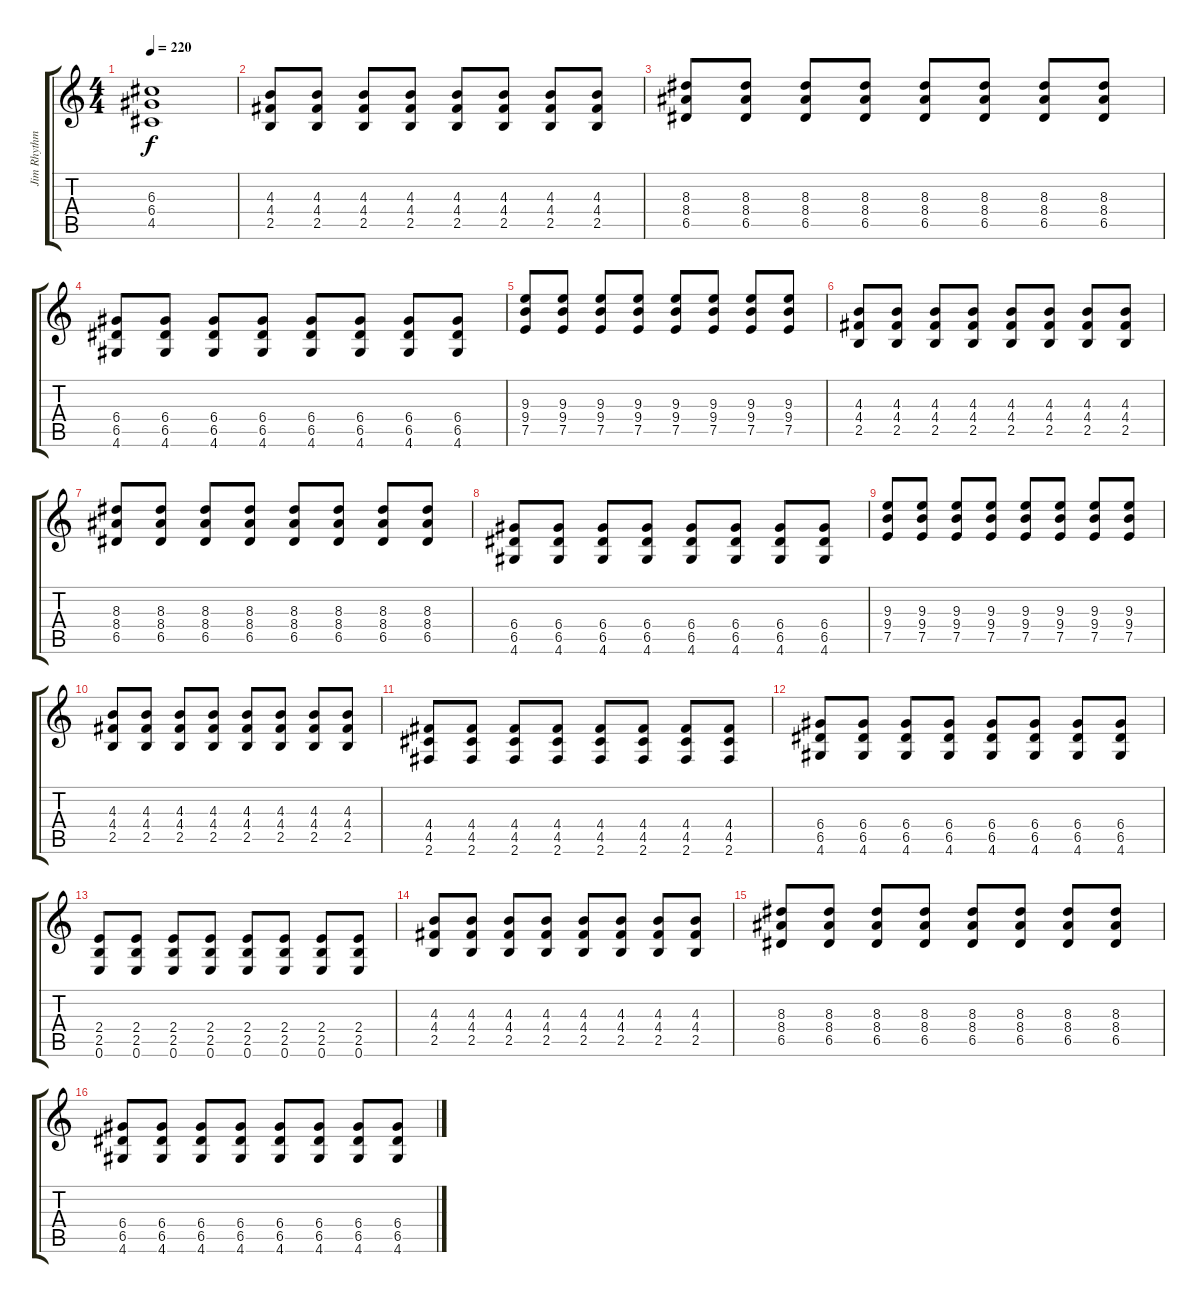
\track ("Jim Rhythm" "Jim Rhythm") {instrument distortionguitar}
\staff {score tabs}
\tuning (E4 B3 G3 D3 A2 E2) {hide}
\ts (4 4)
\tempo 220
\clef g2
\ks c
(6.3{t} 6.4{t} 4.5{t}).1{dy f} |
(4.3 4.4 2.5).8 (4.3 4.4 2.5).8 (4.3 4.4 2.5).8 (4.3 4.4 2.5).8 (4.3 4.4 2.5).8 (4.3 4.4 2.5).8 (4.3 4.4 2.5).8 (4.3 4.4 2.5).8 |
(8.3 8.4 6.5).8 (8.3 8.4 6.5).8 (8.3 8.4 6.5).8 (8.3 8.4 6.5).8 (8.3 8.4 6.5).8 (8.3 8.4 6.5).8 (8.3 8.4 6.5).8 (8.3 8.4 6.5).8 |
(6.4 6.5 4.6).8 (6.4 6.5 4.6).8 (6.4 6.5 4.6).8 (6.4 6.5 4.6).8 (6.4 6.5 4.6).8 (6.4 6.5 4.6).8 (6.4 6.5 4.6).8 (6.4 6.5 4.6).8 |
(9.3 9.4 7.5).8 (9.3 9.4 7.5).8 (9.3 9.4 7.5).8 (9.3 9.4 7.5).8 (9.3 9.4 7.5).8 (9.3 9.4 7.5).8 (9.3 9.4 7.5).8 (9.3 9.4 7.5).8 |
(4.3 4.4 2.5).8 (4.3 4.4 2.5).8 (4.3 4.4 2.5).8 (4.3 4.4 2.5).8 (4.3 4.4 2.5).8 (4.3 4.4 2.5).8 (4.3 4.4 2.5).8 (4.3 4.4 2.5).8 |
(8.3 8.4 6.5).8 (8.3 8.4 6.5).8 (8.3 8.4 6.5).8 (8.3 8.4 6.5).8 (8.3 8.4 6.5).8 (8.3 8.4 6.5).8 (8.3 8.4 6.5).8 (8.3 8.4 6.5).8 |
(6.4 6.5 4.6).8 (6.4 6.5 4.6).8 (6.4 6.5 4.6).8 (6.4 6.5 4.6).8 (6.4 6.5 4.6).8 (6.4 6.5 4.6).8 (6.4 6.5 4.6).8 (6.4 6.5 4.6).8 |
(9.3 9.4 7.5).8 (9.3 9.4 7.5).8 (9.3 9.4 7.5).8 (9.3 9.4 7.5).8 (9.3 9.4 7.5).8 (9.3 9.4 7.5).8 (9.3 9.4 7.5).8 (9.3 9.4 7.5).8 |
(4.3 4.4 2.5).8 (4.3 4.4 2.5).8 (4.3 4.4 2.5).8 (4.3 4.4 2.5).8 (4.3 4.4 2.5).8 (4.3 4.4 2.5).8 (4.3 4.4 2.5).8 (4.3 4.4 2.5).8 |
(4.4 4.5 2.6).8 (4.4 4.5 2.6).8 (4.4 4.5 2.6).8 (4.4 4.5 2.6).8 (4.4 4.5 2.6).8 (4.4 4.5 2.6).8 (4.4 4.5 2.6).8 (4.4 4.5 2.6).8 |
(6.4 6.5 4.6).8 (6.4 6.5 4.6).8 (6.4 6.5 4.6).8 (6.4 6.5 4.6).8 (6.4 6.5 4.6).8 (6.4 6.5 4.6).8 (6.4 6.5 4.6).8 (6.4 6.5 4.6).8 |
(2.4 2.5 0.6).8 (2.4 2.5 0.6).8 (2.4 2.5 0.6).8 (2.4 2.5 0.6).8 (2.4 2.5 0.6).8 (2.4 2.5 0.6).8 (2.4 2.5 0.6).8 (2.4 2.5 0.6).8 |
(4.3 4.4 2.5).8 (4.3 4.4 2.5).8 (4.3 4.4 2.5).8 (4.3 4.4 2.5).8 (4.3 4.4 2.5).8 (4.3 4.4 2.5).8 (4.3 4.4 2.5).8 (4.3 4.4 2.5).8 |
(8.3 8.4 6.5).8 (8.3 8.4 6.5).8 (8.3 8.4 6.5).8 (8.3 8.4 6.5).8 (8.3 8.4 6.5).8 (8.3 8.4 6.5).8 (8.3 8.4 6.5).8 (8.3 8.4 6.5).8 |
(6.4 6.5 4.6).8 (6.4 6.5 4.6).8 (6.4 6.5 4.6).8 (6.4 6.5 4.6).8 (6.4 6.5 4.6).8 (6.4 6.5 4.6).8 (6.4 6.5 4.6).8 (6.4 6.5 4.6).8
